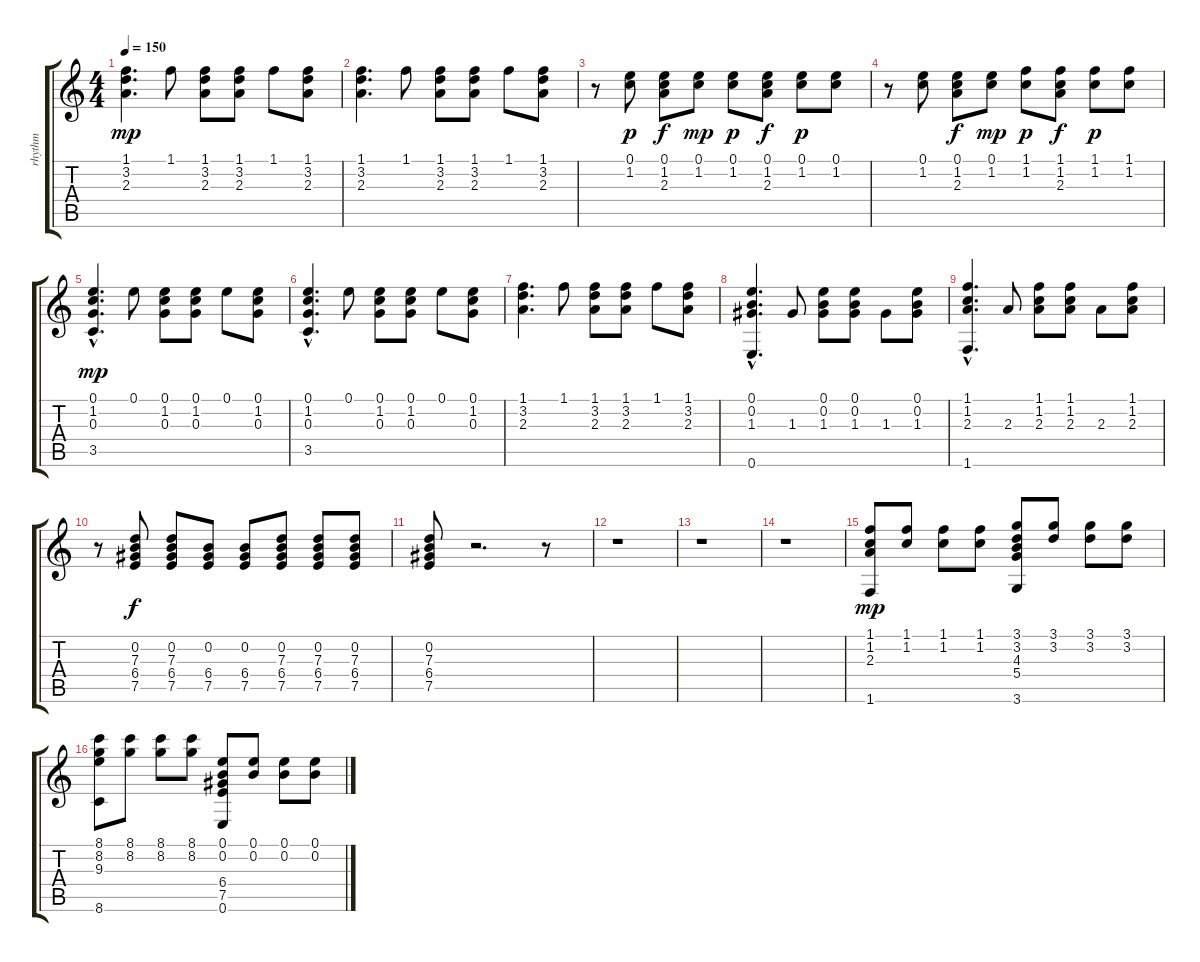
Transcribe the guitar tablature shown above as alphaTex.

\track ("rhythm" "rhythm") {instrument electricguitarclean}
\staff {score tabs}
\tuning (E4 B3 G3 D3 A2 E2) {hide}
\ts (4 4)
\tempo 150
\clef g2
\ks c
(1.1 3.2 2.3).4{d dy mp} 1.1.8 (1.1 3.2 2.3).8 (1.1 3.2 2.3).8 1.1.8 (1.1 3.2 2.3).8 |
(1.1 3.2 2.3).4{d} 1.1.8 (1.1 3.2 2.3).8 (1.1 3.2 2.3).8 1.1.8 (1.1 3.2 2.3).8 |
r.8 (0.1 1.2).8{dy p} (0.1 1.2 2.3).8{dy f} (0.1 1.2).8{dy mp} (0.1 1.2).8{dy p} (0.1 1.2 2.3).8{dy f} (0.1 1.2).8{dy p} (0.1 1.2).8 |
r.8 (0.1 1.2).8 (0.1 1.2 2.3).8{dy f} (0.1 1.2).8{dy mp} (1.1 1.2).8{dy p} (1.1 1.2 2.3).8{dy f} (1.1 1.2).8{dy p} (1.1 1.2).8 |
(0.1 1.2 0.3 3.5{hac}).4{d dy mp} 0.1.8 (0.1 1.2 0.3).8 (0.1 1.2 0.3).8 0.1.8 (0.1 1.2 0.3).8 |
(0.1 1.2 0.3 3.5{hac}).4{d} 0.1.8 (0.1 1.2 0.3).8 (0.1 1.2 0.3).8 0.1.8 (0.1 1.2 0.3).8 |
(1.1 3.2 2.3).4{d} 1.1.8 (1.1 3.2 2.3).8 (1.1 3.2 2.3).8 1.1.8 (1.1 3.2 2.3).8 |
(0.1 0.2 1.3 0.6{hac}).4{d} 1.3.8 (0.1 0.2 1.3).8 (0.1 0.2 1.3).8 1.3.8 (0.1 0.2 1.3).8 |
(1.1 1.2 2.3 1.6{hac}).4{d} 2.3.8 (1.1 1.2 2.3).8 (1.1 1.2 2.3).8 2.3.8 (1.1 1.2 2.3).8 |
r.8 (0.2 7.3 6.4 7.5).8{dy f} (0.2 7.3 6.4 7.5).8 (0.2 6.4 7.5).8 (0.2 6.4 7.5).8 (0.2 7.3 6.4 7.5).8 (0.2 7.3 6.4 7.5).8 (0.2 7.3 6.4 7.5).8 |
(0.2 7.3 6.4 7.5).8 r.2{d} r.8 |
r.1 |
r.1 |
r.1 |
(1.1 1.2 2.3 1.6).8{dy mp} (1.1 1.2).8 (1.1 1.2).8 (1.1 1.2).8 (3.1 3.2 4.3 5.4 3.6).8 (3.1 3.2).8 (3.1 3.2).8 (3.1 3.2).8 |
(8.1 8.2 9.3 8.6).8 (8.1 8.2).8 (8.1 8.2).8 (8.1 8.2).8 (0.1 0.2 6.4 7.5 0.6).8 (0.1 0.2).8 (0.1 0.2).8 (0.1 0.2).8
